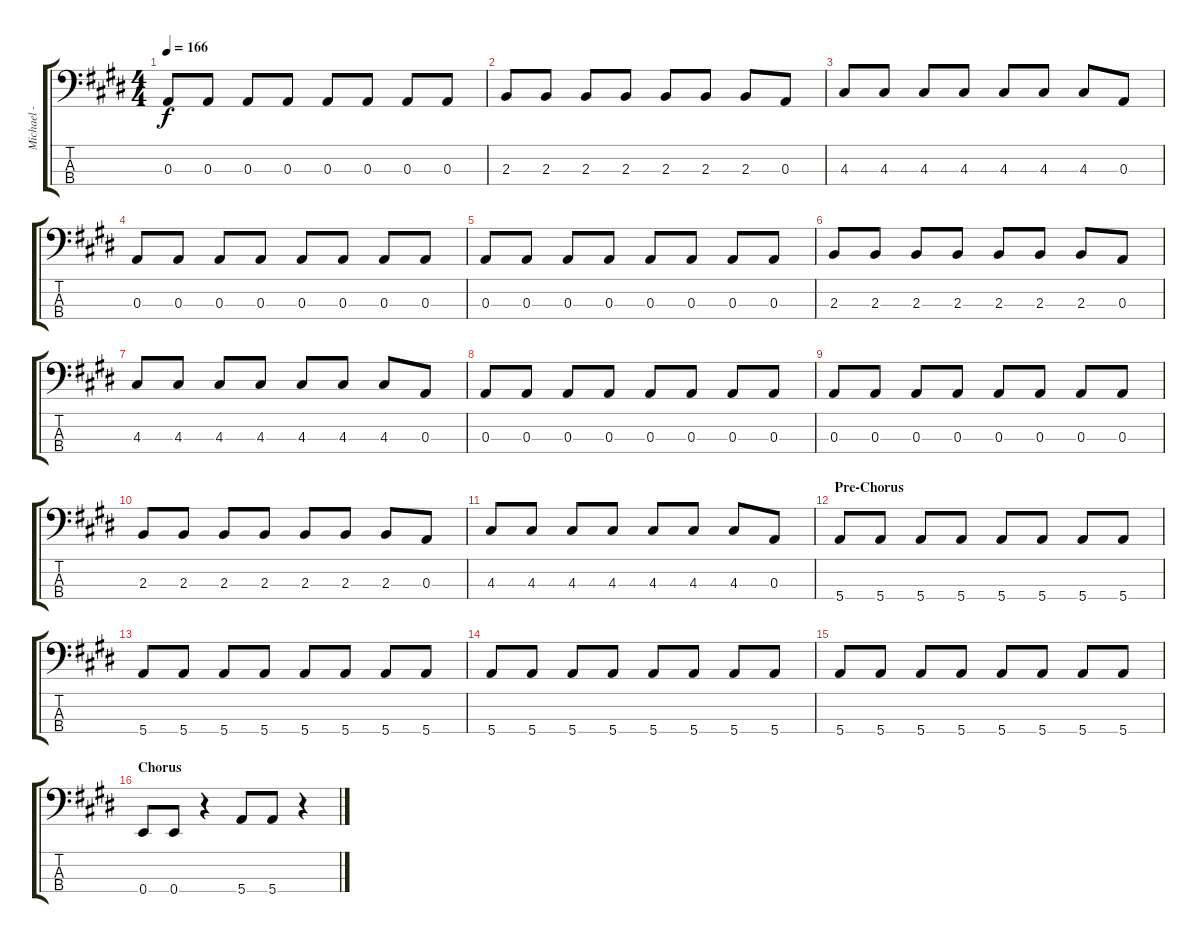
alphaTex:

\track ("Michael - Bass" "Michael - ") {instrument electricbassfinger}
\staff {score tabs}
\tuning (G2 D2 A1 E1) {hide}
\ts (4 4)
\tempo 166
\clef f4
\ks e
0.3.8{dy f} 0.3.8 0.3.8 0.3.8 0.3.8 0.3.8 0.3.8 0.3.8 |
2.3.8 2.3.8 2.3.8 2.3.8 2.3.8 2.3.8 2.3.8 0.3.8 |
4.3.8 4.3.8 4.3.8 4.3.8 4.3.8 4.3.8 4.3.8 0.3.8 |
0.3.8 0.3.8 0.3.8 0.3.8 0.3.8 0.3.8 0.3.8 0.3.8 |
0.3.8 0.3.8 0.3.8 0.3.8 0.3.8 0.3.8 0.3.8 0.3.8 |
2.3.8 2.3.8 2.3.8 2.3.8 2.3.8 2.3.8 2.3.8 0.3.8 |
4.3.8 4.3.8 4.3.8 4.3.8 4.3.8 4.3.8 4.3.8 0.3.8 |
0.3.8 0.3.8 0.3.8 0.3.8 0.3.8 0.3.8 0.3.8 0.3.8 |
0.3.8 0.3.8 0.3.8 0.3.8 0.3.8 0.3.8 0.3.8 0.3.8 |
2.3.8 2.3.8 2.3.8 2.3.8 2.3.8 2.3.8 2.3.8 0.3.8 |
4.3.8 4.3.8 4.3.8 4.3.8 4.3.8 4.3.8 4.3.8 0.3.8 |
\section ("" "Pre-Chorus")
5.4.8 5.4.8 5.4.8 5.4.8 5.4.8 5.4.8 5.4.8 5.4.8 |
5.4.8 5.4.8 5.4.8 5.4.8 5.4.8 5.4.8 5.4.8 5.4.8 |
5.4.8 5.4.8 5.4.8 5.4.8 5.4.8 5.4.8 5.4.8 5.4.8 |
5.4.8 5.4.8 5.4.8 5.4.8 5.4.8 5.4.8 5.4.8 5.4.8 |
\section ("" "Chorus")
0.4.8 0.4.8 r.4 5.4.8 5.4.8 r.4
